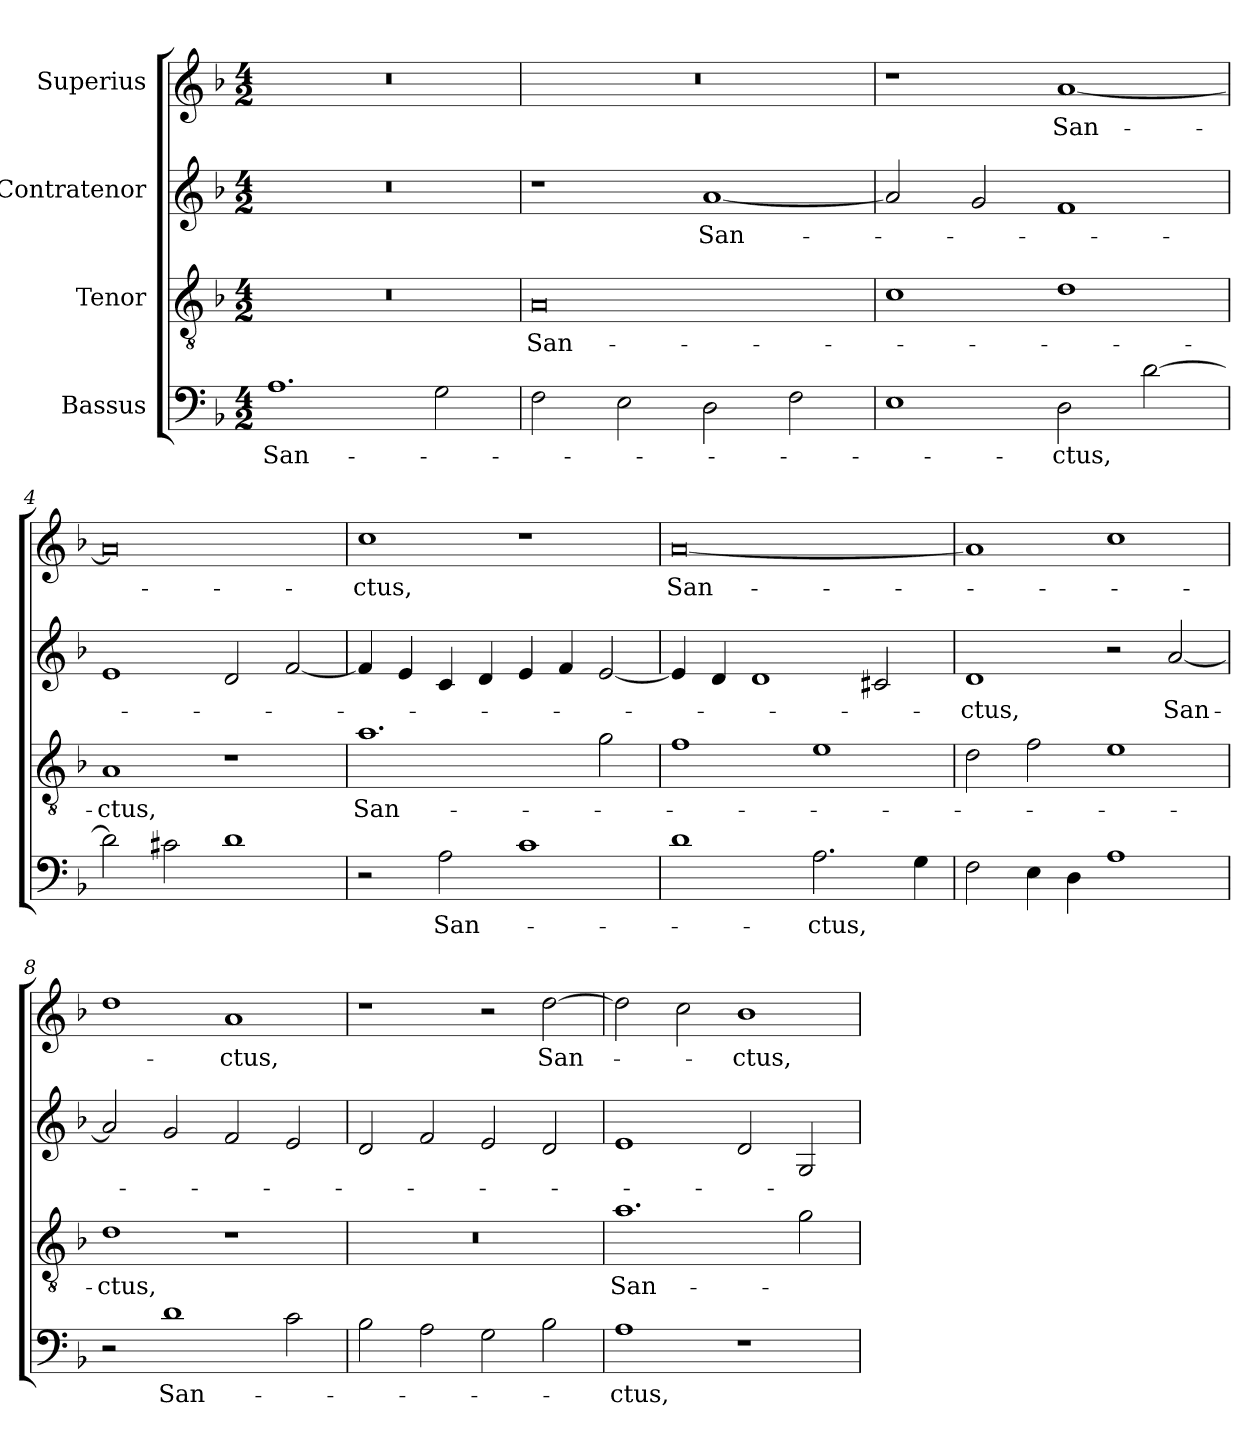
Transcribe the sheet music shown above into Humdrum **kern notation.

**kern	**text	**kern	**text	**kern	**text	**kern	**text
*part4	*part4	*part3	*part3	*part2	*part2	*part1	*part1
*staff4	*staff4	*staff3	*staff3	*staff2	*staff2	*staff1	*staff1
*I"Bassus	*	*I"Tenor	*	*I"Contratenor	*	*I"Superius	*
*clefF4	*	*clefGv2	*	*clefG2	*	*clefG2	*
*k[b-]	*	*k[b-]	*	*k[b-]	*	*k[b-]	*
*M4/2	*	*M4/2	*	*M4/2	*	*M4/2	*
=1	=1	=1	=1	=1	=1	=1	=1
1.A\	San-	0r	.	0r	.	0r	.
2G\	.	.	.	.	.	.	.
=2	=2	=2	=2	=2	=2	=2	=2
2F\	.	0A/	San-	1r	.	0r	.
2E\	.	.	.	.	.	.	.
2D\	.	.	.	[1a/	San-	.	.
2F\	.	.	.	.	.	.	.
=3	=3	=3	=3	=3	=3	=3	=3
1E\	.	1c\	.	2a/]	.	1r	.
.	.	.	.	2g/	.	.	.
2D\	-ctus,	1d\	.	1f/	.	[1a/	San-
[2d\	.	.	.	.	.	.	.
=4	=4	=4	=4	=4	=4	=4	=4
2d\]	.	1A/	-ctus,	1e/	.	0a/]	.
2c#X\	.	.	.	.	.	.	.
1d\	.	1r	.	2d/	.	.	.
.	.	.	.	[2f/	.	.	.
=5	=5	=5	=5	=5	=5	=5	=5
2r	.	1.a\	San-	4f/]	.	1cc\	-ctus,
.	.	.	.	4e/	.	.	.
2A\	San-	.	.	4c/	.	.	.
.	.	.	.	4d/	.	.	.
1c\	.	.	.	4e/	.	1r	.
.	.	.	.	4f/	.	.	.
.	.	2g\	.	[2e/	.	.	.
=6	=6	=6	=6	=6	=6	=6	=6
1d\	.	1f\	.	4e/]	.	[0a/	San-
.	.	.	.	4d/	.	.	.
.	.	.	.	1d/	.	.	.
2.A\	-ctus,	1e\	.	.	.	.	.
.	.	.	.	2c#X/	.	.	.
4G\	.	.	.	.	.	.	.
=7	=7	=7	=7	=7	=7	=7	=7
2F\	.	2d\	.	1d/	-ctus,	1a/]	.
4E\	.	2f\	.	.	.	.	.
4D\	.	.	.	.	.	.	.
1A\	.	1e\	.	2r	.	1cc\	.
.	.	.	.	[2a/	San-	.	.
=8	=8	=8	=8	=8	=8	=8	=8
2r	.	1d\	-ctus,	2a/]	.	1dd\	.
1d\	San-	.	.	2g/	.	.	.
.	.	1r	.	2f/	.	1a/	-ctus,
2c\	.	.	.	2e/	.	.	.
=9	=9	=9	=9	=9	=9	=9	=9
2B-\	.	0r	.	2d/	.	1r	.
2A\	.	.	.	2f/	.	.	.
2G\	.	.	.	2e/	.	2r	.
2B-\	.	.	.	2d/	.	[2dd\	San-
=10	=10	=10	=10	=10	=10	=10	=10
1A\	-ctus,	1.a\	San-	1e/	.	2dd\]	.
.	.	.	.	.	.	2cc\	.
1r	.	.	.	2d/	.	1b-\	-ctus,
.	.	2g\	.	2G/	.	.	.
=	=	=	=	=	=	=	=
*-	*-	*-	*-	*-	*-	*-	*-
